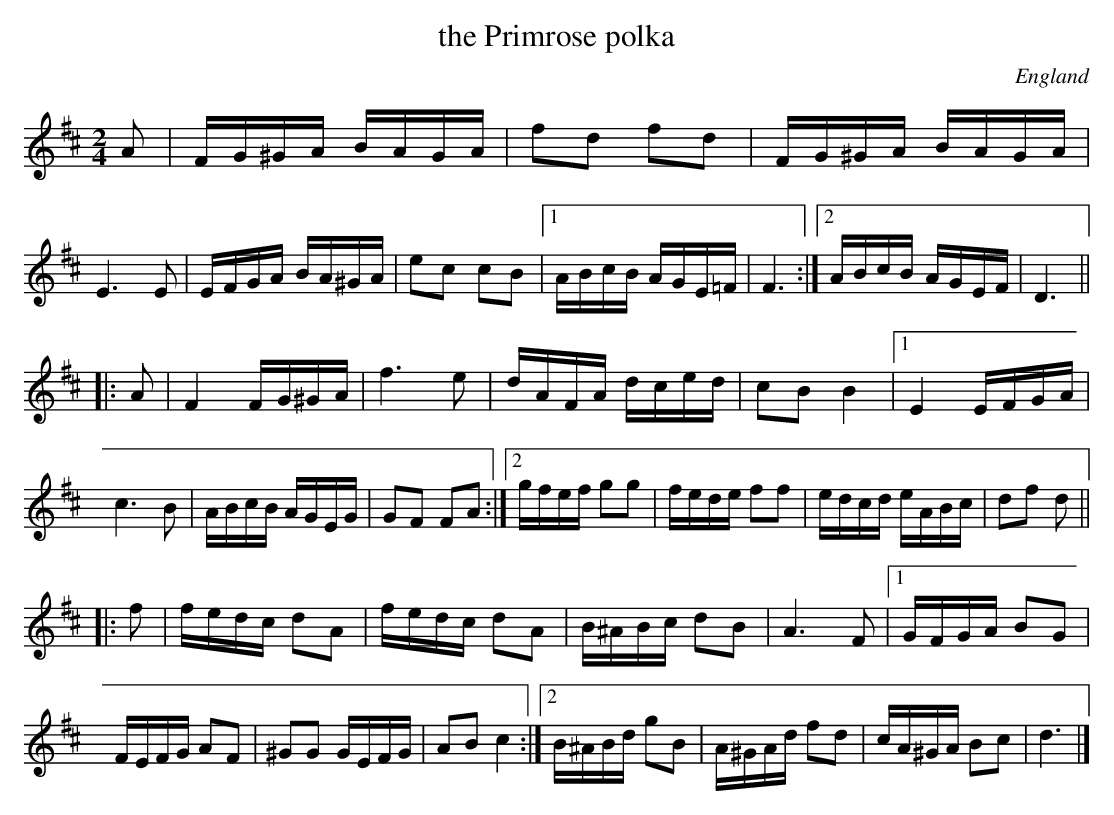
X:1
T:the Primrose polka
O:England
M:2/4
K:D
A2|\
FG^GA BAGA|f2d2 f2d2|FG^GA BAGA|E6 E2|\
EFGA BA^GA|e2c2 c2B2\
|1 ABcB AGE=F|F6 :|2 ABcB AGEF|D6 ||
|:A2|\
F4 FG^GA|f6 e2|dAFA dced|c2B2 B4\
|1 E4 EFGA|c6 B2|ABcB AGEG|G2F2 F2A2\
:|2 gfef g2g2|fede f2f2|edcd eABc|d2f2 d2||
|:f2|\
fedc d2A2|fedc d2A2|B^ABc d2B2|A6 F2\
|1 GFGA B2G2|FEFG A2F2|^G2G2 GEFG|A2B2 c4\
:|2B^ABd g2B2|A^GAd f2d2|cA^GA B2c2|d6|]
